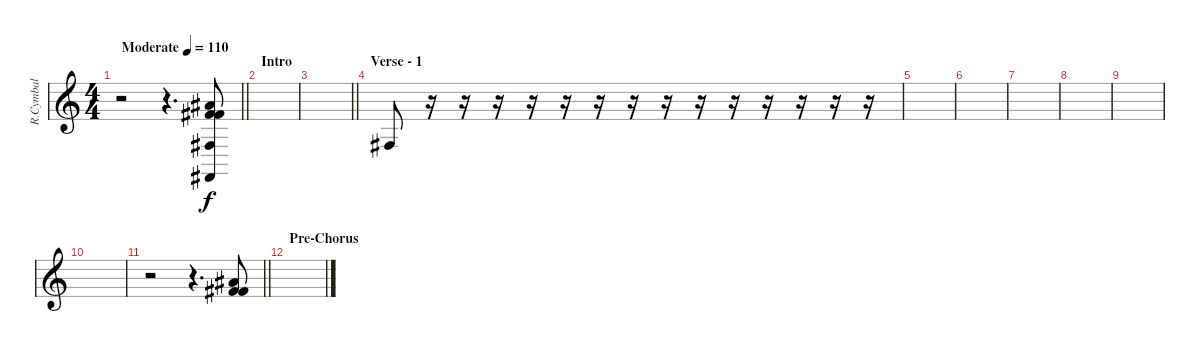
\track ("R.Cymbal" "R.Cymbal") {instrument reversecymbal}
\staff {score}
\tuning (E4 B3 G3 D3 A2 E2) {hide}
\ts (4 4)
\tempo (110 "Moderate")
\clef g2
\barLineRight lightlight
\ks c
r.2{dy f instrument reversecymbal} r.4{d} (2.1 11.2 11.3 4.4 2.6).8 |
\section ("" "Intro")
|
\barLineRight lightlight
|
\section ("" "Verse - 1")
4.4.8 r.16 r.16 r.16 r.16 r.16 r.16 r.16 r.16 r.16 r.16 r.16 r.16 r.16 r.16 |
|
|
|
|
|
|
\barLineRight lightlight
r.2 r.4{d} (2.1 11.2 11.3).8 |
\section ("" "Pre-Chorus")
